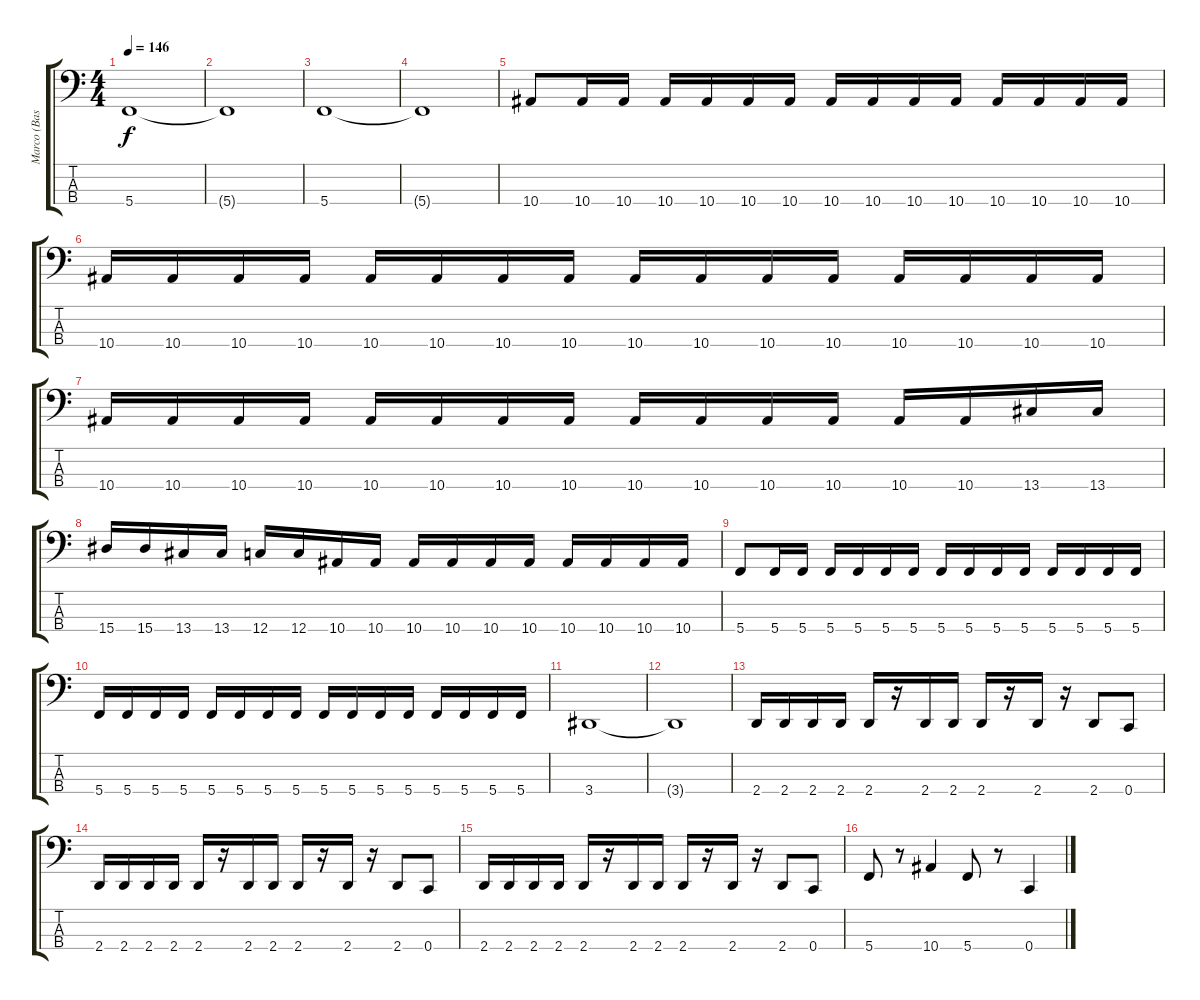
\track ("Marco (Bass Guitar)" "Marco (Bas") {instrument electricbassfinger}
\staff {score tabs}
\tuning (F2 C2 G1 C1) {hide}
\ts (4 4)
\tempo 146
\clef f4
\ks c
5.4.1{dy f} |
5.4{t}.1 |
5.4.1 |
5.4{t}.1 |
10.4.8 10.4.16 10.4.16 10.4.16 10.4.16 10.4.16 10.4.16 10.4.16 10.4.16 10.4.16 10.4.16 10.4.16 10.4.16 10.4.16 10.4.16 |
10.4.16 10.4.16 10.4.16 10.4.16 10.4.16 10.4.16 10.4.16 10.4.16 10.4.16 10.4.16 10.4.16 10.4.16 10.4.16 10.4.16 10.4.16 10.4.16 |
10.4.16 10.4.16 10.4.16 10.4.16 10.4.16 10.4.16 10.4.16 10.4.16 10.4.16 10.4.16 10.4.16 10.4.16 10.4.16 10.4.16 13.4.16 13.4.16 |
15.4.16 15.4.16 13.4.16 13.4.16 12.4.16 12.4.16 10.4.16 10.4.16 10.4.16 10.4.16 10.4.16 10.4.16 10.4.16 10.4.16 10.4.16 10.4.16 |
5.4.8 5.4.16 5.4.16 5.4.16 5.4.16 5.4.16 5.4.16 5.4.16 5.4.16 5.4.16 5.4.16 5.4.16 5.4.16 5.4.16 5.4.16 |
5.4.16 5.4.16 5.4.16 5.4.16 5.4.16 5.4.16 5.4.16 5.4.16 5.4.16 5.4.16 5.4.16 5.4.16 5.4.16 5.4.16 5.4.16 5.4.16 |
3.4.1 |
3.4{t}.1 |
2.4.16 2.4.16 2.4.16 2.4.16 2.4.16 r.16 2.4.16 2.4.16 2.4.16 r.16 2.4.16 r.16 2.4.8 0.4.8 |
2.4.16 2.4.16 2.4.16 2.4.16 2.4.16 r.16 2.4.16 2.4.16 2.4.16 r.16 2.4.16 r.16 2.4.8 0.4.8 |
2.4.16 2.4.16 2.4.16 2.4.16 2.4.16 r.16 2.4.16 2.4.16 2.4.16 r.16 2.4.16 r.16 2.4.8 0.4.8 |
5.4.8 r.8 10.4.4 5.4.8 r.8 0.4.4
